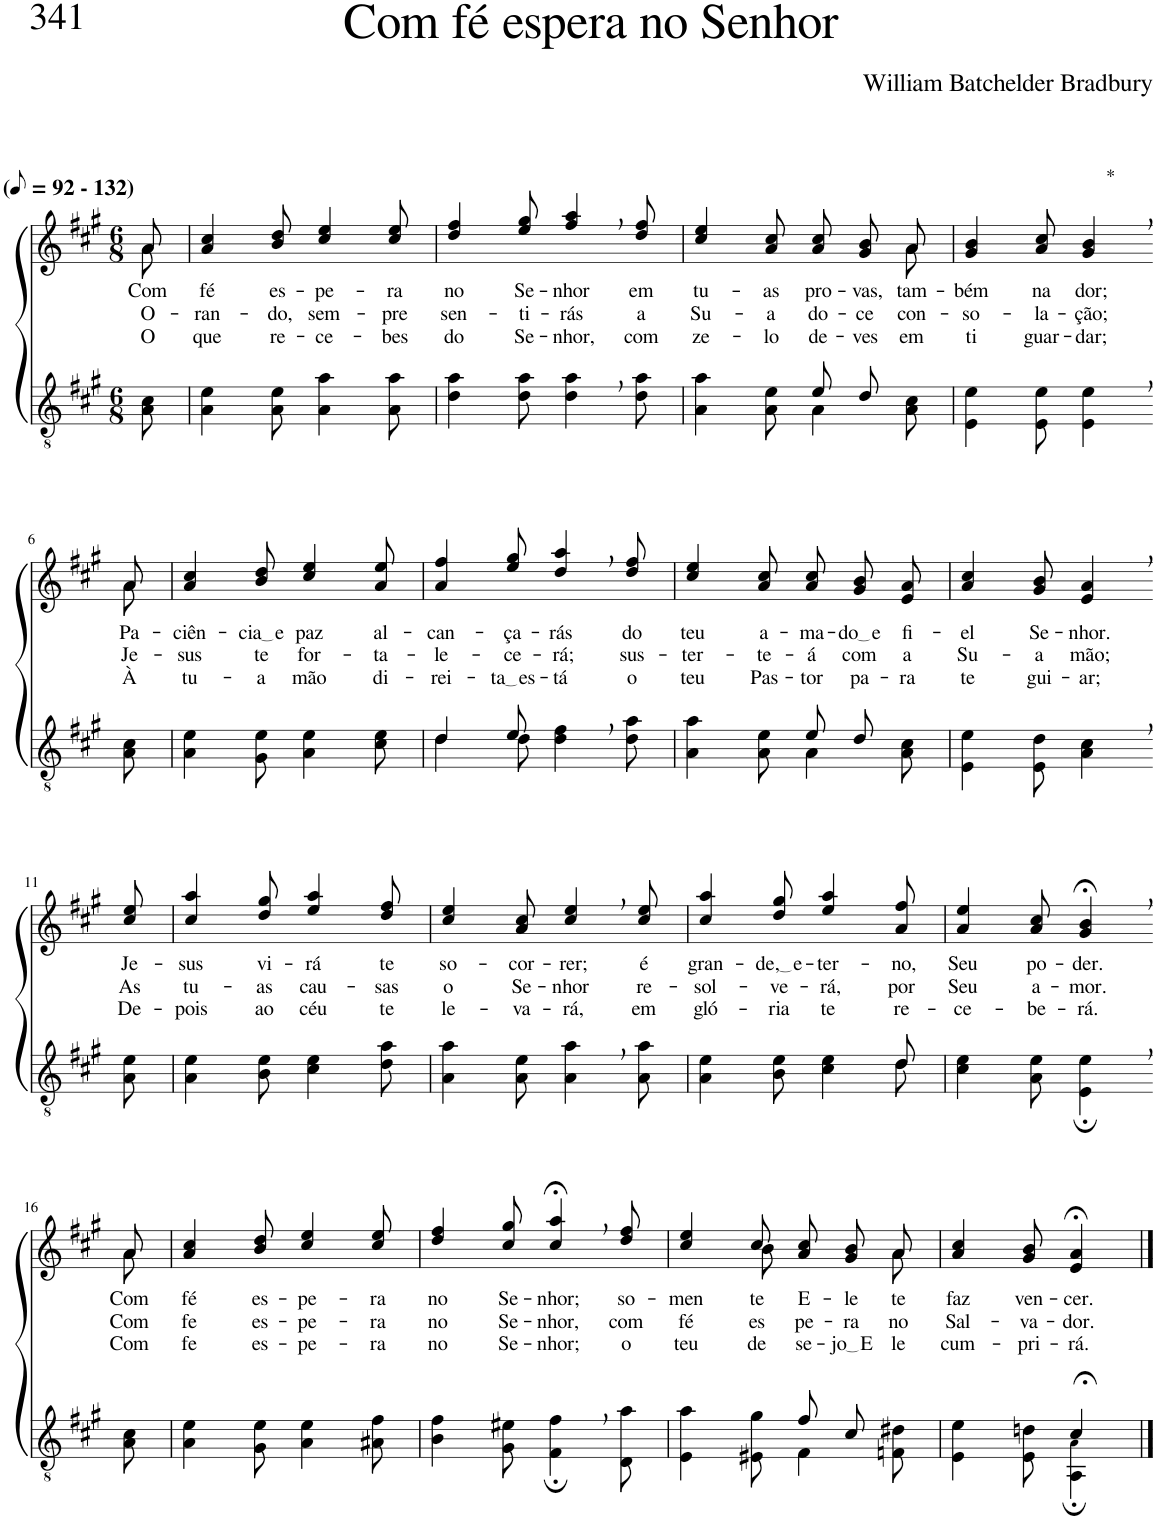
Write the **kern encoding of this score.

**kern	**kern	**text	**text	**text
*part2	*part1	*part1	*part1	*part1
*staff2	*staff1	*staff1	*staff1	*staff1
*I"Parte III e IV	*I"Parte I e II	*	*	*
*clefGv2	*clefG2	*	*	*
*Trd4c7	*Trd4c7	*	*	*
*k[f#c#g#]	*k[f#c#g#]	*	*	*
*M6/8	*M6/8	*	*	*
*MM46	*MM46	*	*	*
=1	=1	=1	=1	=1
!	!LO:TX:a:B:t=(	!	!	!
!	!LO:TX:a:B:t=- 132)	!	!	!
!	!	!LO:LY:b	!LO:LY:b	!LO:LY:b
*	*^	*	*	*
8A\ 8c#\	8a\	8a/	Com	O-	O
=2	=2	=2	=2	=2	=2
!	!	!	!LO:LY:b	!LO:LY:b	!LO:LY:b
*	*v	*v	*	*	*
4A\ 4e\	4a/ 4cc#/	fé	-ran-	que
!	!	!LO:LY:b	!LO:LY:b	!LO:LY:b
8A\ 8e\	8b/ 8dd/	es-	-do,	re-
!	!	!LO:LY:b	!LO:LY:b	!LO:LY:b
4A\ 4a\	4cc#/ 4ee/	-pe-	sem-	-ce-
!	!	!LO:LY:b	!LO:LY:b	!LO:LY:b
8A\ 8a\	8cc#/ 8ee/	-ra	-pre	-bes
=3	=3	=3	=3	=3
!	!	!LO:LY:b	!LO:LY:b	!LO:LY:b
4d\ 4a\	4dd/ 4ff#/	no	sen-	do
!	!	!LO:LY:b	!LO:LY:b	!LO:LY:b
8d\ 8a\	8ee/ 8gg#/	Se-	-ti-	Se-
!	!	!LO:LY:b	!LO:LY:b	!LO:LY:b
4d\, 4a\,	4ff#/, 4aa/,	-nhor	-rás	-nhor,
!	!	!LO:LY:b	!LO:LY:b	!LO:LY:b
8d\ 8a\	8dd/ 8ff#/	em	a	com
=4	=4	=4	=4	=4
*^	*	*	*	*
!	!	!	!LO:LY:b	!LO:LY:b	!LO:LY:b
*	*	*^	*	*	*
4.ryy	4A\ 4a\	4cc#/ 4ee/	8ryy	tu-	Su-	ze-
!	!	!	!	!LO:LY:b	!LO:LY:b	!LO:LY:b
*	*	*v	*v	*	*	*
.	8A\ 8e\	8a/ 8cc#/	-as	-a	-lo
!	!	!	!LO:LY:b	!LO:LY:b	!LO:LY:b
8e/L	4A\	8a/ 8cc#/L	pro-	do-	de-
!	!	!	!LO:LY:b	!LO:LY:b	!LO:LY:b
8d/J	.	8g#/ 8b/	-vas,	-ce	-ves
*	*	*^	*	*	*
!	!	!	!	!LO:LY:b	!LO:LY:b	!LO:LY:b
8ryy	8A\ 8c#\	8a/J	8a\	tam-	con-	em
=5	=5	=5	=5	=5	=5	=5
!	!	!	!	!LO:LY:b	!LO:LY:b	!LO:LY:b
*v	*v	*	*	*	*	*
*	*v	*v	*	*	*
4E\ 4e\	4g#/ 4b/	-bém	-so-	ti
!	!	!LO:LY:b	!LO:LY:b	!LO:LY:b
8E\ 8e\	8a/ 8cc#/	na	-la-	guar-
!	!LO:TX:a:t=*	!	!	!
!	!	!LO:LY:b	!LO:LY:b	!LO:LY:b
4E\, 4e\,	4g#/, 4b/,	dor;	-ção;	-dar;
!!LO:LB:g=z
=6-	=6-	=6-	=6-	=6-
*k[f#c#g#]	*	*	*	*
!	!	!LO:LY:b	!LO:LY:b	!LO:LY:b
*	*^	*	*	*
8A\ 8c#\	8a\	8a/	Pa-	Je-	À
=7	=7	=7	=7	=7	=7
!	!	!	!LO:LY:b	!LO:LY:b	!LO:LY:b
*	*v	*v	*	*	*
4A\ 4e\	4a/ 4cc#/	-ciên-	-sus	tu-
!	!	!LO:LY:b	!LO:LY:b	!LO:LY:b
8G#\ 8e\	8b/ 8dd/	cia e	te	-a
!	!	!LO:LY:b	!LO:LY:b	!LO:LY:b
4A\ 4e\	4cc#/ 4ee/	paz	for-	mão
!	!	!LO:LY:b	!LO:LY:b	!LO:LY:b
8c#\ 8e\	8a/ 8ee/	al-	-ta-	di-
=8	=8	=8	=8	=8
*^	*	*	*	*
!	!	!	!LO:LY:b	!LO:LY:b	!LO:LY:b
4d\	4d/	4a/ 4ff#/	-can-	-le-	-rei-
!	!	!	!LO:LY:b	!LO:LY:b	!LO:LY:b
8d\	8e/	8ee/ 8gg#/	-ça-	-ce-	ta es
!	!	!	!LO:LY:b	!LO:LY:b	!LO:LY:b
4d\, 4f#\,	4.ryy	4dd/, 4aa/,	-rás	-rá;	-tá
!	!	!	!LO:LY:b	!LO:LY:b	!LO:LY:b
8d\ 8a\	.	8dd/ 8ff#/	do	sus-	o
=9	=9	=9	=9	=9	=9
!	!	!	!LO:LY:b	!LO:LY:b	!LO:LY:b
4.ryy	4A\ 4a\	4cc#/ 4ee/	teu	-ter-	teu
!	!	!	!LO:LY:b	!LO:LY:b	!LO:LY:b
.	8A\ 8e\	8a/ 8cc#/	a-	-te-	Pas-
!	!	!	!LO:LY:b	!LO:LY:b	!LO:LY:b
8e/L	4A\	8a/ 8cc#/L	-ma-	-á	-tor
!	!	!	!LO:LY:b	!LO:LY:b	!LO:LY:b
8d/J	.	8g#/ 8b/	do e	com	pa-
!	!	!	!LO:LY:b	!LO:LY:b	!LO:LY:b
8ryy	8A\ 8c#\	8e/ 8a/J	fi-	a	-ra
=10	=10	=10	=10	=10	=10
!	!	!	!LO:LY:b	!LO:LY:b	!LO:LY:b
*v	*v	*	*	*	*
4E\ 4e\	4a/ 4cc#/	-el	Su-	te
!	!	!LO:LY:b	!LO:LY:b	!LO:LY:b
8E\ 8d\	8g#/ 8b/	Se-	-a	gui-
!	!	!LO:LY:b	!LO:LY:b	!LO:LY:b
4A\, 4c#\,	4e/, 4a/,	-nhor.	mão;	-ar;
!!LO:LB:g=z
=11-	=11-	=11-	=11-	=11-
!	!	!LO:LY:b	!LO:LY:b	!LO:LY:b
8A\ 8e\	8cc#/ 8ee/	Je-	As	De-
=12	=12	=12	=12	=12
!	!	!LO:LY:b	!LO:LY:b	!LO:LY:b
4A\ 4e\	4cc#/ 4aa/	-sus	tu-	-pois
!	!	!LO:LY:b	!LO:LY:b	!LO:LY:b
8B\ 8e\	8dd/ 8gg#/	vi-	-as	ao
!	!	!LO:LY:b	!LO:LY:b	!LO:LY:b
4c#\ 4e\	4ee/ 4aa/	-rá	cau-	céu
!	!	!LO:LY:b	!LO:LY:b	!LO:LY:b
8d\ 8a\	8dd/ 8ff#/	te	-sas	te
=13	=13	=13	=13	=13
!	!	!LO:LY:b	!LO:LY:b	!LO:LY:b
4A\ 4a\	4cc#/ 4ee/	so-	o	le-
!	!	!LO:LY:b	!LO:LY:b	!LO:LY:b
8A\ 8e\	8a/ 8cc#/	-cor-	Se-	-va-
!	!	!LO:LY:b	!LO:LY:b	!LO:LY:b
4A\, 4a\,	4cc#/, 4ee/,	-rer;	-nhor	-rá,
!	!	!LO:LY:b	!LO:LY:b	!LO:LY:b
8A\ 8a\	8cc#/ 8ee/	é	re-	em
=14	=14	=14	=14	=14
*^	*	*	*	*
!	!	!	!LO:LY:b	!LO:LY:b	!LO:LY:b
2ryy	4A\ 4e\	4cc#/ 4aa/	gran-	-sol-	gló-
!	!	!	!LO:LY:b	!LO:LY:b	!LO:LY:b
.	8B\ 8e\	8dd/ 8gg#/	de, e	-ve-	-ria
!	!	!	!LO:LY:b	!LO:LY:b	!LO:LY:b
.	4c#\ 4e\	4ee/ 4aa/	-ter-	-rá,	te
8ryy	.	.	.	.	.
!	!	!	!LO:LY:b	!LO:LY:b	!LO:LY:b
8d/	8d\	8a/ 8ff#/	-no,	por	re-
=15	=15	=15	=15	=15	=15
!	!	!	!LO:LY:b	!LO:LY:b	!LO:LY:b
*v	*v	*	*	*	*
4c#\ 4e\	4a/ 4ee/	Seu	Seu	-ce-
!	!	!LO:LY:b	!LO:LY:b	!LO:LY:b
8A\ 8e\	8a/ 8cc#/	po-	a-	-be-
!	!	!LO:LY:b	!LO:LY:b	!LO:LY:b
4E\;, 4e\;,	4g#/;<, 4b/;<,	-der.	-mor.	-rá.
!!LO:LB:g=z
=16-	=16-	=16-	=16-	=16-
!	!	!LO:LY:b	!LO:LY:b	!LO:LY:b
*	*^	*	*	*
8A\ 8c#\	8a\	8a/	Com	Com	Com
=17	=17	=17	=17	=17	=17
!	!	!	!LO:LY:b	!LO:LY:b	!LO:LY:b
*	*v	*v	*	*	*
4A\ 4e\	4a/ 4cc#/	fé	fe	fe
!	!	!LO:LY:b	!LO:LY:b	!LO:LY:b
8G#\ 8e\	8b/ 8dd/	es-	es-	es-
!	!	!LO:LY:b	!LO:LY:b	!LO:LY:b
4A\ 4e\	4cc#/ 4ee/	-pe-	-pe-	-pe-
!	!	!LO:LY:b	!LO:LY:b	!LO:LY:b
8A#X\ 8f#\	8cc#/ 8ee/	-ra	-ra	-ra
=18	=18	=18	=18	=18
!	!	!LO:LY:b	!LO:LY:b	!LO:LY:b
4B\ 4f#\	4dd/ 4ff#/	no	no	no
!	!	!LO:LY:b	!LO:LY:b	!LO:LY:b
8G#\ 8e#X\	8cc#/ 8gg#/	Se-	Se-	Se-
!	!	!LO:LY:b	!LO:LY:b	!LO:LY:b
4F#\;, 4f#\;,	4cc#/;<, 4aa/;<,	-nhor;	-nhor,	-nhor;
!	!	!LO:LY:b	!LO:LY:b	!LO:LY:b
8D\ 8a\	8dd/ 8ff#/	so-	com	o
=19	=19	=19	=19	=19
*^	*	*	*	*
!	!	!	!LO:LY:b	!LO:LY:b	!LO:LY:b
*	*	*^	*	*	*
4.ryy	4E\ 4a\	4cc#/ 4ee/	4ryy	-men-	fé	teu
!	!	!	!	!LO:LY:b	!LO:LY:b	!LO:LY:b
.	8E#X\ 8g#\	8cc#/	8b\	-te	es-	de-
!	!	!	!	!LO:LY:b	!LO:LY:b	!LO:LY:b
8f#/L	4F#\	8a/ 8cc#/L	4ryy	E-	-pe-	-se-
!	!	!	!	!LO:LY:b	!LO:LY:b	!LO:LY:b
8c#/J	.	8g#/ 8b/	.	-le	-ra	jo E
!	!	!	!	!LO:LY:b	!LO:LY:b	!LO:LY:b
8ryy	8Fn\ 8d#X\	8a/J	8a\	te	no	-le
=20	=20	=20	=20	=20	=20	=20
!	!	!	!	!LO:LY:b	!LO:LY:b	!LO:LY:b
*	*	*v	*v	*	*	*
4.ryy	4E\ 4e\	4a/ 4cc#/	faz	Sal-	cum-
!	!	!	!LO:LY:b	!LO:LY:b	!LO:LY:b
.	8E\ 8dn\	8g#/ 8b/	ven-	-va-	-pri-
!	!	!	!LO:LY:b	!LO:LY:b	!LO:LY:b
4c#;</	4AA\; 4A!\;	4e/;< 4a/;<	-cer.	-dor.	-rá.
*v	*v	*	*	*	*
==	==	==	==	==
*-	*-	*-	*-	*-
